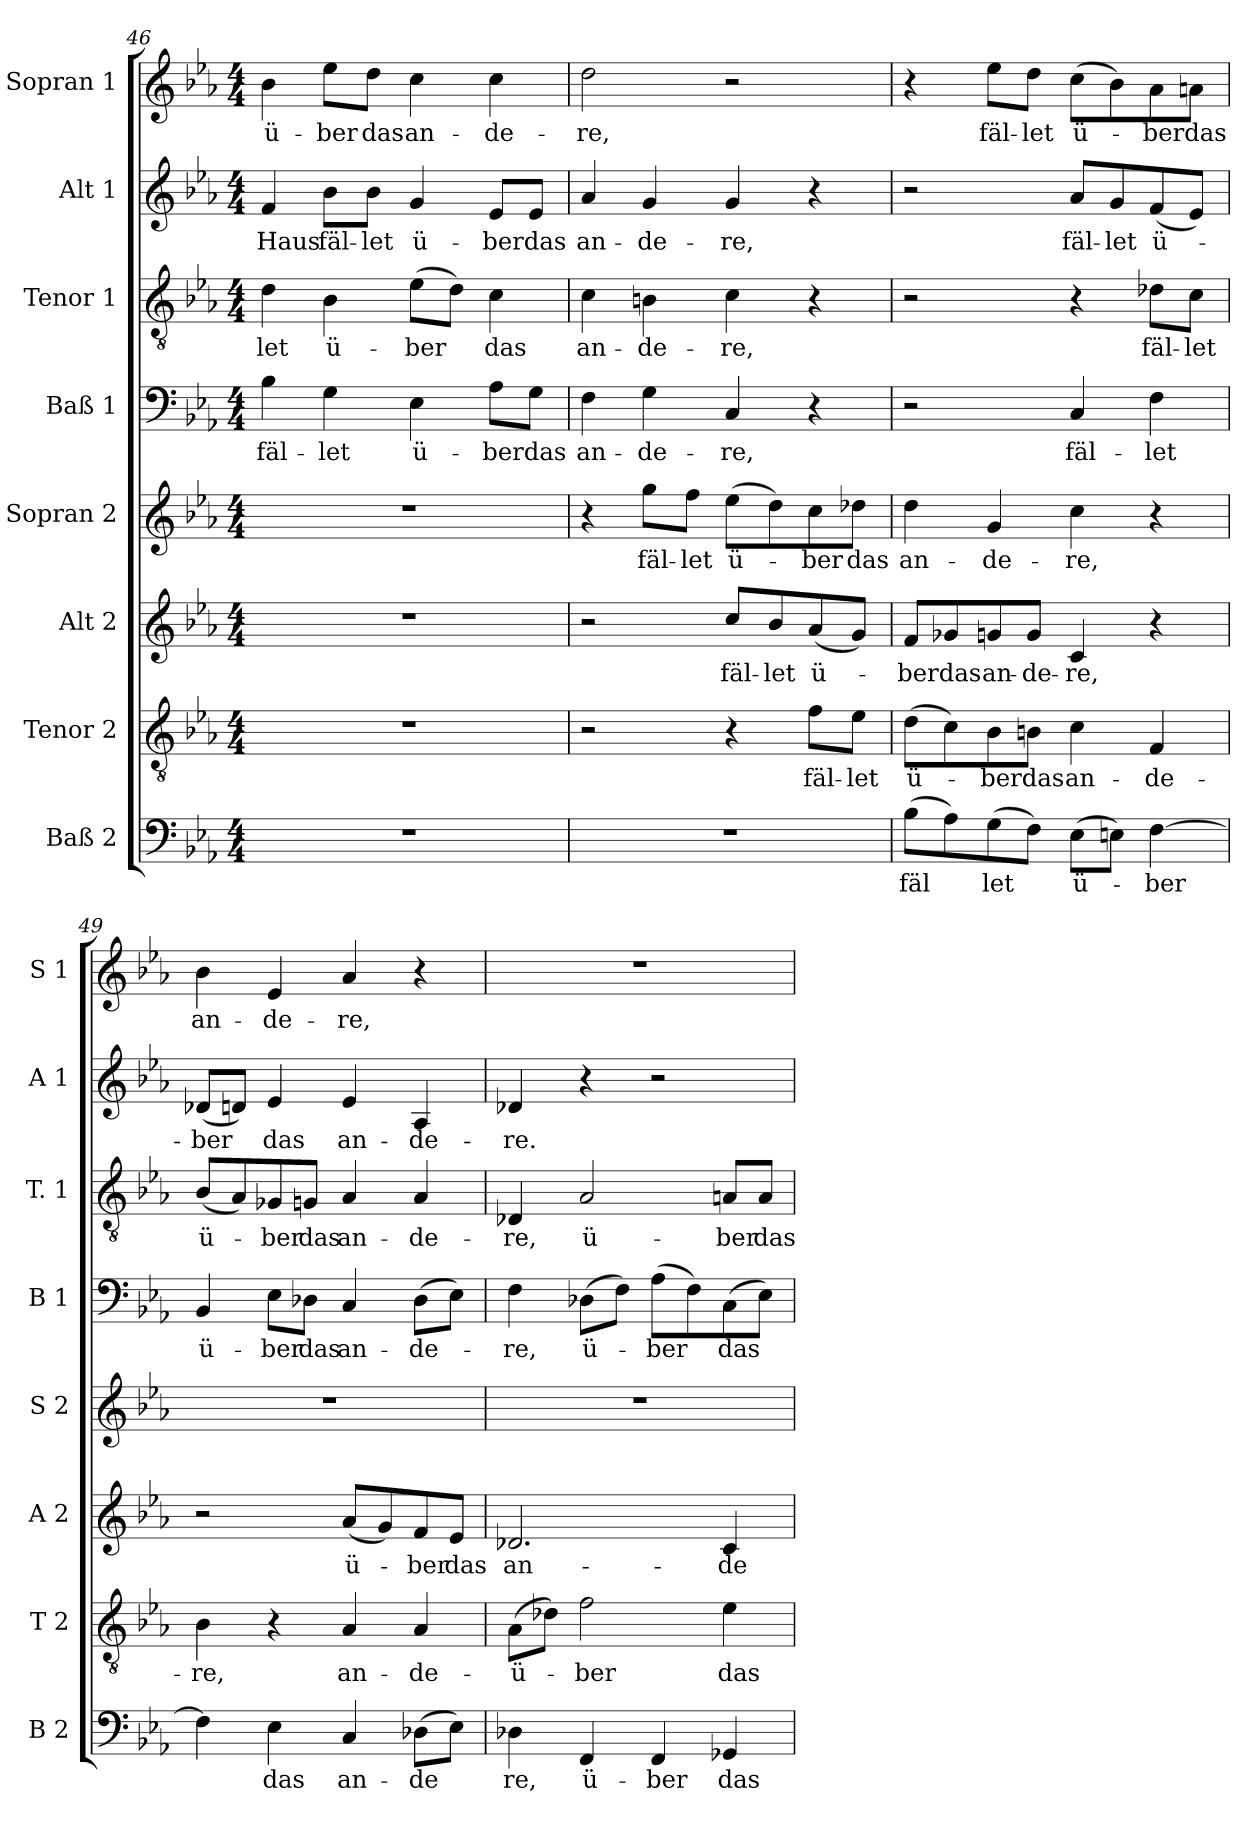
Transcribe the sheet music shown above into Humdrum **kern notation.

**kern	**text	**kern	**text	**kern	**text	**kern	**text	**kern	**text	**kern	**text	**kern	**text	**kern	**text
*part8	*part8	*part7	*part7	*part6	*part6	*part5	*part5	*part4	*part4	*part3	*part3	*part2	*part2	*part1	*part1
*staff8	*staff8	*staff7	*staff7	*staff6	*staff6	*staff5	*staff5	*staff4	*staff4	*staff3	*staff3	*staff2	*staff2	*staff1	*staff1
*I"Baß 2	*	*I"Tenor 2	*	*I"Alt 2	*	*I"Sopran 2	*	*I"Baß 1	*	*I"Tenor 1	*	*I"Alt 1	*	*I"Sopran 1	*
*I'B 2	*	*I'T 2	*	*I'A 2	*	*I'S 2	*	*I'B 1	*	*I'T. 1	*	*I'A 1	*	*I'S 1	*
!!LO:PB:g=z
*clefF4	*	*clefGv2	*	*clefG2	*	*clefG2	*	*clefF4	*	*clefGv2	*	*clefG2	*	*clefG2	*
*k[b-e-a-]	*	*k[b-e-a-]	*	*k[b-e-a-]	*	*k[b-e-a-]	*	*k[b-e-a-]	*	*k[b-e-a-]	*	*k[b-e-a-]	*	*k[b-e-a-]	*
*M4/4	*	*M4/4	*	*M4/4	*	*M4/4	*	*M4/4	*	*M4/4	*	*M4/4	*	*M4/4	*
=46	=46	=46	=46	=46	=46	=46	=46	=46	=46	=46	=46	=46	=46	=46	=46
!	!	!	!	!	!	!	!	!	!LO:LY:b	!	!LO:LY:b	!	!LO:LY:b	!	!LO:LY:b
1r	.	1r	.	1r	.	1r	.	4B-\	fäl-	4d\	let	4f/	Haus	4b-\	ü-
!	!	!	!	!	!	!	!	!	!LO:LY:b	!	!LO:LY:b	!	!LO:LY:b	!	!LO:LY:b
.	.	.	.	.	.	.	.	4G\	let	4B-\	ü-	8b-\L	fäl-	8ee-\L	ber
!	!	!	!	!	!	!	!	!	!	!	!	!	!LO:LY:b	!	!LO:LY:b
.	.	.	.	.	.	.	.	.	.	.	.	8b-\J	let	8dd\J	das
!	!	!	!	!	!	!	!	!	!LO:LY:b	!	!LO:LY:b	!	!LO:LY:b	!	!LO:LY:b
.	.	.	.	.	.	.	.	4E-\	ü-	(>8e-\L	ber	4g/	ü-	4cc\	an-
.	.	.	.	.	.	.	.	.	.	8d\J)	.	.	.	.	.
!	!	!	!	!	!	!	!	!	!LO:LY:b	!	!LO:LY:b	!	!LO:LY:b	!	!LO:LY:b
.	.	.	.	.	.	.	.	8A-\L	ber	4c\	das	8e-/L	ber	4cc\	de-
!	!	!	!	!	!	!	!	!	!LO:LY:b	!	!	!	!LO:LY:b	!	!
.	.	.	.	.	.	.	.	8G\J	das	.	.	8e-/J	das	.	.
=47	=47	=47	=47	=47	=47	=47	=47	=47	=47	=47	=47	=47	=47	=47	=47
!	!	!	!	!	!	!	!	!	!LO:LY:b	!	!LO:LY:b	!	!LO:LY:b	!	!LO:LY:b
1r	.	2r	.	2r	.	4r	.	4F\	an-	4c\	an-	4a-/	an-	2dd\	re,
!	!	!	!	!	!	!	!LO:LY:b	!	!LO:LY:b	!	!LO:LY:b	!	!LO:LY:b	!	!
.	.	.	.	.	.	8gg\L	fäl-	4G\	de-	4Bn\	de-	4g/	de-	.	.
!	!	!	!	!	!	!	!LO:LY:b	!	!	!	!	!	!	!	!
.	.	.	.	.	.	8ff\J	let	.	.	.	.	.	.	.	.
!	!	!	!	!	!LO:LY:b	!	!LO:LY:b	!	!LO:LY:b	!	!LO:LY:b	!	!LO:LY:b	!	!
.	.	4r	.	8cc/L	fäl-	(>8ee-\L	ü-	4C/	re,	4c\	re,	4g/	re,	2r	.
!	!	!	!	!	!LO:LY:b	!	!	!	!	!	!	!	!	!	!
.	.	.	.	8b-/	let	8dd\)	.	.	.	.	.	.	.	.	.
!	!	!	!LO:LY:b	!	!LO:LY:b	!	!LO:LY:b	!	!	!	!	!	!	!	!
.	.	8f\L	fäl-	(<8a-/	ü-	8cc\	ber	4r	.	4r	.	4r	.	.	.
!	!	!	!LO:LY:b	!	!	!	!LO:LY:b	!	!	!	!	!	!	!	!
.	.	8e-\J	let	8g/J)	.	8dd-X\J	das	.	.	.	.	.	.	.	.
=48	=48	=48	=48	=48	=48	=48	=48	=48	=48	=48	=48	=48	=48	=48	=48
!	!LO:LY:b	!	!LO:LY:b	!	!LO:LY:b	!	!LO:LY:b	!	!	!	!	!	!	!	!
(>8B-\L	fäl	(>8d\L	ü-	8f/L	ber	4dd\	an-	2r	.	2r	.	2r	.	4r	.
!	!	!	!	!	!LO:LY:b	!	!	!	!	!	!	!	!	!	!
8A-\)	.	8c\)	.	8g-X/	das	.	.	.	.	.	.	.	.	.	.
!	!LO:LY:b	!	!LO:LY:b	!	!LO:LY:b	!	!LO:LY:b	!	!	!	!	!	!	!	!LO:LY:b
(>8G\	let	8B-\	ber	8gn/	an-	4g/	de-	.	.	.	.	.	.	8ee-\L	fäl-
!	!	!	!LO:LY:b	!	!LO:LY:b	!	!	!	!	!	!	!	!	!	!LO:LY:b
8F\J)	.	8Bn\J	das	8g/J	de-	.	.	.	.	.	.	.	.	8dd\J	let
!	!LO:LY:b	!	!LO:LY:b	!	!LO:LY:b	!	!LO:LY:b	!	!LO:LY:b	!	!	!	!LO:LY:b	!	!LO:LY:b
(>8E-\L	ü-	4c\	an-	4c/	re,	4cc\	re,	4C/	fäl-	4r	.	8a-/L	fäl-	(>8cc\L	ü-
!	!	!	!	!	!	!	!	!	!	!	!	!	!LO:LY:b	!	!
8En\J)	.	.	.	.	.	.	.	.	.	.	.	8g/	let	8b-\)	.
!	!LO:LY:b	!	!LO:LY:b	!	!	!	!	!	!LO:LY:b	!	!LO:LY:b	!	!LO:LY:b	!	!LO:LY:b
[4F\	ber	4F/	de-	4r	.	4r	.	4F\	let	8d-X\L	fäl-	(<8f/	ü-	8a-\	ber
!	!	!	!	!	!	!	!	!	!	!	!LO:LY:b	!	!	!	!LO:LY:b
.	.	.	.	.	.	.	.	.	.	8c\J	let	8e-/J)	.	8an\J	das
=49	=49	=49	=49	=49	=49	=49	=49	=49	=49	=49	=49	=49	=49	=49	=49
!	!	!	!LO:LY:b	!	!	!	!	!	!LO:LY:b	!	!LO:LY:b	!	!LO:LY:b	!	!LO:LY:b
4F\]	.	4B-\	re,	2r	.	1r	.	4BB-/	ü-	(<8B-/L	ü-	(<8d-X/L	ber	4b-\	an-
.	.	.	.	.	.	.	.	.	.	8A-/)	.	8dn/J)	.	.	.
!	!LO:LY:b	!	!	!	!	!	!	!	!LO:LY:b	!	!LO:LY:b	!	!LO:LY:b	!	!LO:LY:b
4E-\	das	4r	.	.	.	.	.	8E-\L	ber	8G-X/	ber	4e-/	das	4e-/	de-
!	!	!	!	!	!	!	!	!	!LO:LY:b	!	!LO:LY:b	!	!	!	!
.	.	.	.	.	.	.	.	8D-X\J	das	8Gn/J	das	.	.	.	.
!	!LO:LY:b	!	!LO:LY:b	!	!LO:LY:b	!	!	!	!LO:LY:b	!	!LO:LY:b	!	!LO:LY:b	!	!LO:LY:b
4C/	an-	4A-/	an-	(<8a-/L	ü-	.	.	4C/	an-	4A-/	an-	4e-/	an-	4a-/	re,
.	.	.	.	8g/)	.	.	.	.	.	.	.	.	.	.	.
!	!LO:LY:b	!	!LO:LY:b	!	!LO:LY:b	!	!	!	!LO:LY:b	!	!LO:LY:b	!	!LO:LY:b	!	!
(>8D-X\L	de	4A-/	de-	8f/	ber	.	.	(>8D-\L	de-	4A-/	de-	4A-/	de-	4r	.
!	!	!	!	!	!LO:LY:b	!	!	!	!	!	!	!	!	!	!
8E-\J)	.	.	.	8e-/J	das	.	.	8E-\J)	.	.	.	.	.	.	.
!!LO:PB:g=z
=50	=50	=50	=50	=50	=50	=50	=50	=50	=50	=50	=50	=50	=50	=50	=50
!	!LO:LY:b	!	!LO:LY:b	!	!LO:LY:b	!	!	!	!LO:LY:b	!	!LO:LY:b	!	!LO:LY:b	!	!
4D-X\	re,	(>8A-\L	ü-	2.d-X/	an-	1r	.	4F\	re,	4D-X/	re,	4d-X/	re.	1r	.
.	.	8d-X\J)	.	.	.	.	.	.	.	.	.	.	.	.	.
!	!LO:LY:b	!	!LO:LY:b	!	!	!	!	!	!LO:LY:b	!	!LO:LY:b	!	!	!	!
4FF/	ü-	2f\	ber	.	.	.	.	(>8D-X\L	ü-	2A-/	ü-	4r	.	.	.
.	.	.	.	.	.	.	.	8F\J)	.	.	.	.	.	.	.
!	!LO:LY:b	!	!	!	!	!	!	!	!LO:LY:b	!	!	!	!	!	!
4FF/	ber	.	.	.	.	.	.	(>8A-\L	ber	.	.	2r	.	.	.
.	.	.	.	.	.	.	.	8F\)	.	.	.	.	.	.	.
!	!LO:LY:b	!	!LO:LY:b	!	!LO:LY:b	!	!	!	!LO:LY:b	!	!LO:LY:b	!	!	!	!
4GG-X/	das	4e-\	das	4c/	de-	.	.	(>8C\	das	8An/L	ber	.	.	.	.
!	!	!	!	!	!	!	!	!	!	!	!LO:LY:b	!	!	!	!
.	.	.	.	.	.	.	.	8E-\J)	.	8A/J	das	.	.	.	.
=	=	=	=	=	=	=	=	=	=	=	=	=	=	=	=
*-	*-	*-	*-	*-	*-	*-	*-	*-	*-	*-	*-	*-	*-	*-	*-
